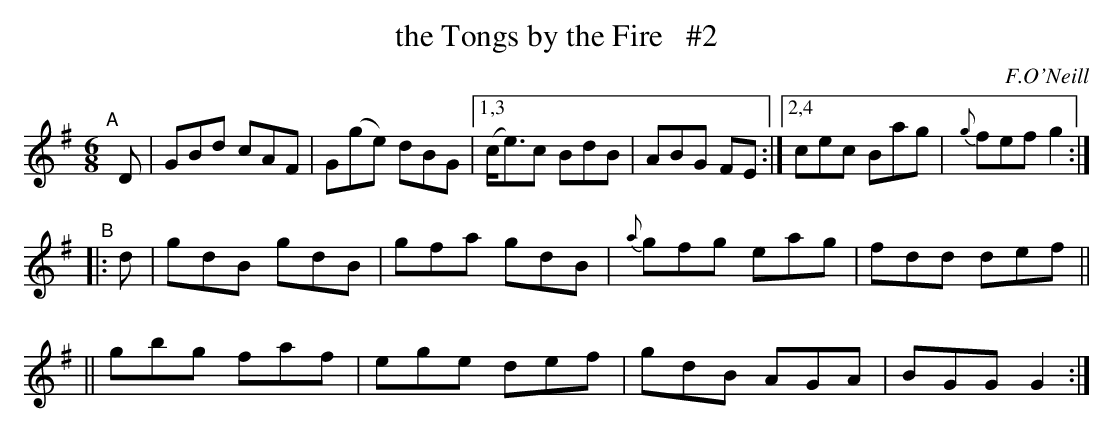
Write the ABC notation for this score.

X:1
T: the Tongs by the Fire   #2
O: F.O'Neill
M: 6/8
L: 1/8
K: G
"^A"[|] D \
| GBd cAF | G(ge) dBG |[1,3 (c<e)c BdB | ABG FE :|[2,4 cec Bag | {g}fef g2 :|
"^B"|: d \
|  gdB gdB | gfa gdB | {a}gfg eag | fdd def ||
|| gbg faf | ege def |    gdB AGA | BGG G2 :|
